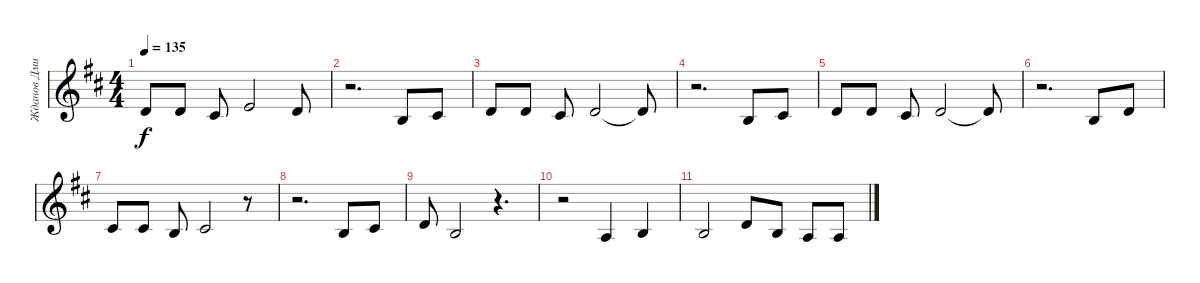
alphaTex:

\track ("Жданов Дмитрий" "Жданов Дми") {instrument flute}
\staff {score}
\tuning (E4 B3 G3 D3 A2 E2) {hide}
\ts (4 4)
\tempo 135
\clef g2
\ks d
3.2.8{dy f} 3.2.8 2.2.8 0.1.2 3.2.8 |
r.2{d} 0.2.8 2.2.8 |
3.2.8 3.2.8 2.2.8 3.2.2 3.2{t}.8 |
r.2{d} 0.2.8 2.2.8 |
3.2.8 3.2.8 2.2.8 3.2.2 3.2{t}.8 |
r.2{d} 0.2.8 3.2.8 |
2.2.8 2.2.8 0.2.8 2.2.2 r.8 |
r.2{d} 0.2.8 2.2.8 |
3.2.8 4.3.2 r.4{d} |
r.2 2.3.4 0.2.4 |
0.2.2 3.2.8 0.2.8 2.3.8 2.3.8
